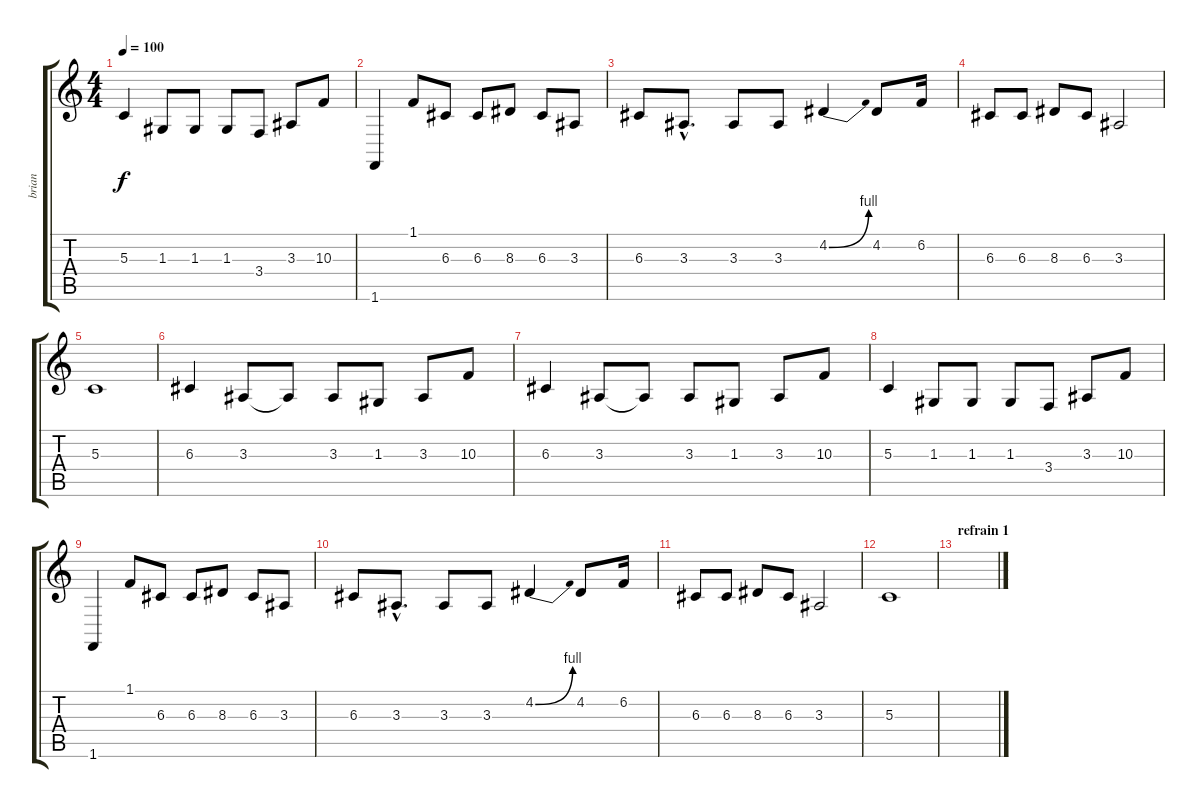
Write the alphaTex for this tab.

\track ("brian" "brian") {instrument lead3calliope}
\staff {score tabs}
\tuning (E4 B3 G3 D3 A2 E2) {hide}
\ts (4 4)
\tempo 100
\clef g2
\ks c
5.3.4{dy f} 1.3.8 1.3.8 1.3.8 3.4.8 3.3.8 10.3.8 |
1.6.4 1.1.8 6.3.8 6.3.8 8.3.8 6.3.8 3.3.8 |
6.3.8 3.3{hac}.8{d} 3.3.8 3.3.8 4.2{be (bend 0 0 60 4)}.4 4.2.8 6.2.16 |
6.3.8 6.3.8 8.3.8 6.3.8 3.3.2 |
5.3.1 |
6.3.4 3.3.8 3.3{t}.8 3.3.8 1.3.8 3.3.8 10.3.8 |
6.3.4 3.3.8 3.3{t}.8 3.3.8 1.3.8 3.3.8 10.3.8 |
5.3.4 1.3.8 1.3.8 1.3.8 3.4.8 3.3.8 10.3.8 |
1.6.4 1.1.8 6.3.8 6.3.8 8.3.8 6.3.8 3.3.8 |
6.3.8 3.3{hac}.8{d} 3.3.8 3.3.8 4.2{be (bend 0 0 60 4)}.4 4.2.8 6.2.16 |
6.3.8 6.3.8 8.3.8 6.3.8 3.3.2 |
5.3.1 |
\section ("" "refrain 1")
